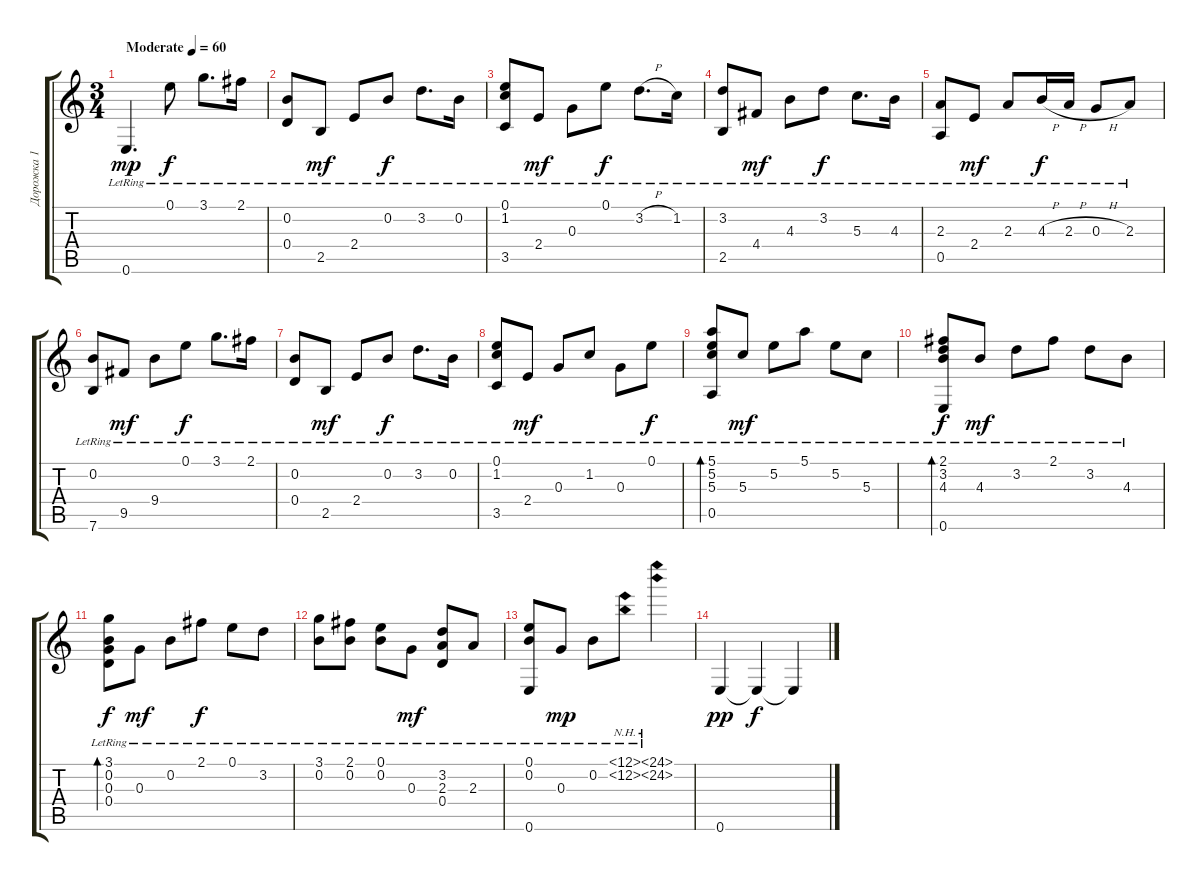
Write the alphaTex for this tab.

\track ("Дорожка 1" "Дорожка 1") {instrument acousticguitarsteel}
\staff {score tabs}
\tuning (E4 B3 G3 D3 A2 E2) {hide}
\ts (3 4)
\tempo (60 "Moderate")
\clef g2
\ks c
0.6{lr}.4{d dy mp instrument acousticguitarsteel} 0.1{lr}.8{dy f} 3.1{lr}.8{d} 2.1{lr}.16 |
(0.2{lr} 0.4{lr}).8 2.5{lr}.8{dy mf} 2.4{lr}.8 0.2{lr}.8{dy f} 3.2{lr}.8{d} 0.2{lr}.16 |
(0.1{lr} 1.2{lr} 3.5{lr}).8 2.4{lr}.8{dy mf} 0.3{lr}.8 0.1{lr}.8{dy f} 3.2{h lr}.8{d} 1.2{lr}.16 |
(3.2{lr} 2.5{lr}).8 4.4{lr}.8{dy mf} 4.3{lr}.8 3.2{lr}.8{dy f} 5.3{lr}.8{d} 4.3{lr}.16 |
(2.3{lr} 0.5{lr}).8 2.4{lr}.8{dy mf} 2.3{lr}.8 4.3{h lr}.16{dy f} 2.3{h lr}.16 0.3{h lr}.8 2.3{lr}.8 |
(0.2{lr} 7.6{lr}).8 9.5{lr}.8{dy mf} 9.4{lr}.8 0.1{lr}.8{dy f} 3.1{lr}.8{d} 2.1{lr}.16 |
(0.2{lr} 0.4{lr}).8 2.5{lr}.8{dy mf} 2.4{lr}.8 0.2{lr}.8{dy f} 3.2{lr}.8{d} 0.2{lr}.16 |
(0.1{lr} 1.2{lr} 3.5{lr}).8 2.4{lr}.8{dy mf} 0.3{lr}.8 1.2{lr}.8 0.3{lr}.8 0.1{lr}.8{dy f} |
(5.1{lr} 5.2{lr} 5.3{lr} 0.5{lr}).8{bd 240} 5.3{lr}.8{dy mf} 5.2{lr}.8 5.1{lr}.8 5.2{lr}.8 5.3{lr}.8 |
(2.1{lr} 3.2{lr} 4.3{lr} 0.6{lr}).8{bd 240 dy f} 4.3{lr}.8{dy mf} 3.2{lr}.8 2.1{lr}.8 3.2{lr}.8 4.3{lr}.8 |
(3.1{lr} 0.2{lr} 0.3{lr} 0.4{lr}).8{bd 240 dy f} 0.3{lr}.8{dy mf} 0.2{lr}.8 2.1{lr}.8{dy f} 0.1{lr}.8 3.2{lr}.8 |
(3.1{lr} 0.2{lr}).8 (2.1{lr} 0.2{lr}).8 (0.1{lr} 0.2{lr}).8 0.3{lr}.8{dy mf} (3.2{lr} 2.3{lr} 0.4{lr}).8 2.3{lr}.8 |
(0.1{lr} 0.2{lr} 0.6{lr}).8 0.3{lr}.8{dy mp} 0.2{lr}.8 (12.1{nh lr} 12.2{nh lr}).8 (24.1{nh lr} 24.2{nh lr}).4 |
0.6.4{dy pp} 0.6{t}.4{dy f} 0.6{t}.4
